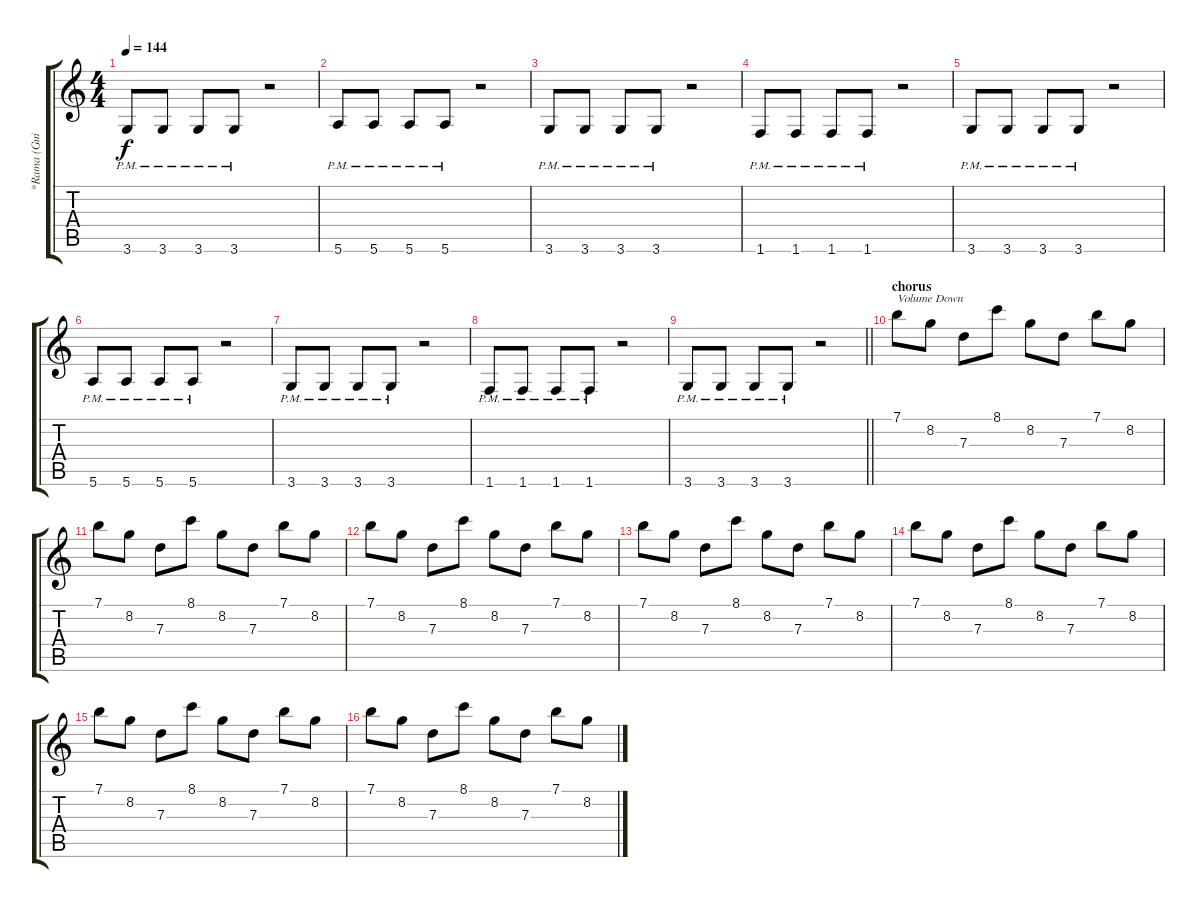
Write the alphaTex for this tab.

\track ("*Rama (Guitar 1)" "*Rama (Gui") {instrument distortionguitar}
\staff {score tabs}
\tuning (E4 B3 G3 D3 A2 E2) {hide}
\ts (4 4)
\tempo 144
\clef g2
\ks c
3.6{pm}.8{dy f} 3.6{pm}.8 3.6{pm}.8 3.6{pm}.8 r.2 |
5.6{pm}.8 5.6{pm}.8 5.6{pm}.8 5.6{pm}.8 r.2 |
3.6{pm}.8 3.6{pm}.8 3.6{pm}.8 3.6{pm}.8 r.2 |
1.6{pm}.8 1.6{pm}.8 1.6{pm}.8 1.6{pm}.8 r.2 |
3.6{pm}.8 3.6{pm}.8 3.6{pm}.8 3.6{pm}.8 r.2 |
5.6{pm}.8 5.6{pm}.8 5.6{pm}.8 5.6{pm}.8 r.2 |
3.6{pm}.8 3.6{pm}.8 3.6{pm}.8 3.6{pm}.8 r.2 |
1.6{pm}.8 1.6{pm}.8 1.6{pm}.8 1.6{pm}.8 r.2 |
\barLineRight lightlight
3.6{pm}.8 3.6{pm}.8 3.6{pm}.8 3.6{pm}.8 r.2 |
\section ("" "chorus")
7.1.8{txt "Volume Down" volume 5 instrument electricguitarclean} 8.2.8 7.3.8 8.1.8 8.2.8 7.3.8 7.1.8 8.2.8 |
7.1.8 8.2.8 7.3.8 8.1.8 8.2.8 7.3.8 7.1.8 8.2.8 |
7.1.8 8.2.8 7.3.8 8.1.8 8.2.8 7.3.8 7.1.8 8.2.8 |
7.1.8 8.2.8 7.3.8 8.1.8 8.2.8 7.3.8 7.1.8 8.2.8 |
7.1.8 8.2.8 7.3.8 8.1.8 8.2.8 7.3.8 7.1.8 8.2.8 |
7.1.8 8.2.8 7.3.8 8.1.8 8.2.8 7.3.8 7.1.8 8.2.8 |
7.1.8 8.2.8 7.3.8 8.1.8 8.2.8 7.3.8 7.1.8 8.2.8
